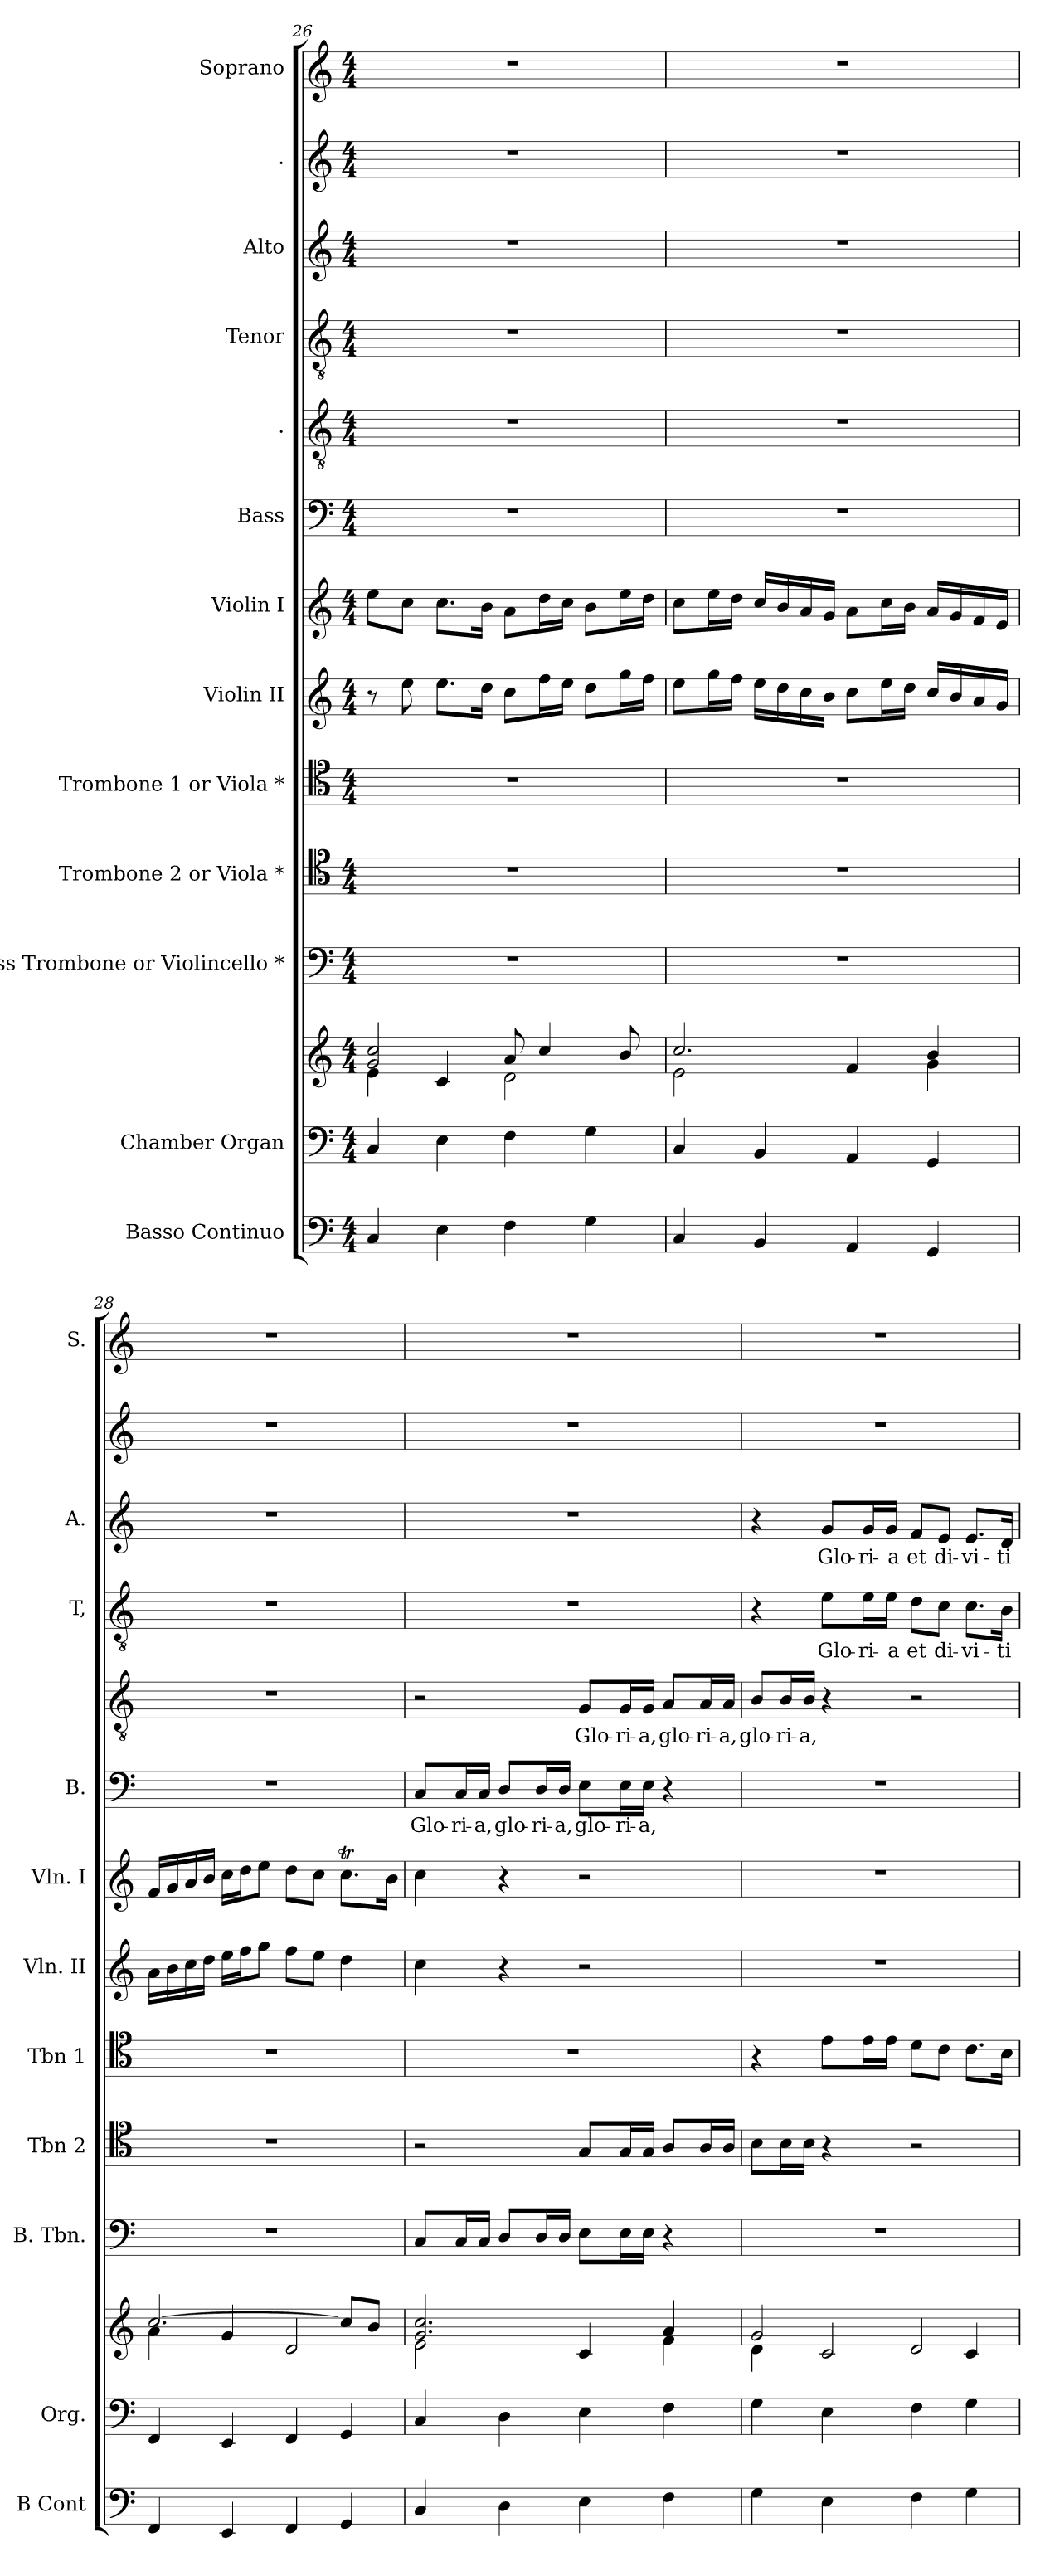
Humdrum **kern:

**kern	**kern	**kern	**kern	**kern	**kern	**kern	**kern	**kern	**text	**kern	**text	**kern	**text	**kern	**text	**kern	**kern
*part13	*part12	*part12	*part11	*part10	*part9	*part8	*part7	*part6	*part6	*part5	*part5	*part4	*part4	*part3	*part3	*part2	*part1
*staff14	*staff13	*staff12	*staff11	*staff10	*staff9	*staff8	*staff7	*staff6	*staff6	*staff5	*staff5	*staff4	*staff4	*staff3	*staff3	*staff2	*staff1
*I"Basso  Continuo	*I"Chamber  Organ	*	*I"Bass Trombone or Violincello *	*I"Trombone 2 or Viola *	*I"Trombone 1 or Viola *	*I"Violin II	*I"Violin I	*I"Bass	*	*I".	*	*I"Tenor	*	*I"Alto	*	*I".	*I"Soprano
*I'B Cont	*I'Org.	*	*I'B. Tbn.	*I'Tbn 2	*I'Tbn 1	*I'Vln. II	*I'Vln. I	*I'B.	*	*	*	*I'T,	*	*I'A.	*	*	*I'S.
*clefF4	*clefF4	*clefG2	*clefF4	*clefC4	*clefC4	*clefG2	*clefG2	*clefF4	*	*clefGv2	*	*clefGv2	*	*clefG2	*	*clefG2	*clefG2
*ITrd7c12	*	*	*	*	*	*	*	*	*	*ITrd7c12	*	*ITrd7c12	*	*	*	*	*
*k[]	*k[]	*k[]	*k[]	*k[]	*k[]	*k[]	*k[]	*k[]	*	*k[]	*	*k[]	*	*k[]	*	*k[]	*k[]
*M4/4	*M4/4	*M4/4	*M4/4	*M4/4	*M4/4	*M4/4	*M4/4	*M4/4	*	*M4/4	*	*M4/4	*	*M4/4	*	*M4/4	*M4/4
=26	=26	=26	=26	=26	=26	=26	=26	=26	=26	=26	=26	=26	=26	=26	=26	=26	=26
*	*	*^	*	*	*	*	*^	*	*	*	*	*	*	*	*	*	*
4CC/	4C/	2g/ 2cc/	4e\	1r	1r	1r	8r	8ee\L	2ryy	1r	.	1r	.	1r	.	1r	.	1r	1r
.	.	.	.	.	.	.	8ee\	8cc\J	.	.	.	.	.	.	.	.	.	.	.
4EE\	4E\	.	4c/	.	.	.	8.ee\L	8.cc\L	.	.	.	.	.	.	.	.	.	.	.
.	.	.	.	.	.	.	16dd\Jk	16b\Jk	.	.	.	.	.	.	.	.	.	.	.
4FF\	4F\	8a/	2d\	.	.	.	8cc\L	8a\L	2ryy	.	.	.	.	.	.	.	.	.	.
.	.	4cc/	.	.	.	.	16ff\L	16dd\L	.	.	.	.	.	.	.	.	.	.	.
.	.	.	.	.	.	.	16ee\JJ	16cc\JJ	.	.	.	.	.	.	.	.	.	.	.
4GG\	4G\	.	.	.	.	.	8dd\L	8b\L	.	.	.	.	.	.	.	.	.	.	.
.	.	8b/	.	.	.	.	16gg\L	16ee\L	.	.	.	.	.	.	.	.	.	.	.
.	.	.	.	.	.	.	16ff\JJ	16dd\JJ	.	.	.	.	.	.	.	.	.	.	.
*	*	*	*	*	*	*	*	*v	*v	*	*	*	*	*	*	*	*	*	*
!!LO:PB:g=z
=27	=27	=27	=27	=27	=27	=27	=27	=27	=27	=27	=27	=27	=27	=27	=27	=27	=27	=27
4CC/	4C/	2.cc/	2e\	1r	1r	1r	8ee\L	8cc\L	1r	.	1r	.	1r	.	1r	.	1r	1r
.	.	.	.	.	.	.	16gg\L	16ee\L	.	.	.	.	.	.	.	.	.	.
.	.	.	.	.	.	.	16ff\JJ	16dd\JJ	.	.	.	.	.	.	.	.	.	.
4BBB/	4BB/	.	.	.	.	.	16ee\LL	16cc/LL	.	.	.	.	.	.	.	.	.	.
.	.	.	.	.	.	.	16dd\	16b/	.	.	.	.	.	.	.	.	.	.
.	.	.	.	.	.	.	16cc\	16a/	.	.	.	.	.	.	.	.	.	.
.	.	.	.	.	.	.	16b\JJ	16g/JJ	.	.	.	.	.	.	.	.	.	.
4AAA/	4AA/	.	4f/	.	.	.	8cc\L	8a\L	.	.	.	.	.	.	.	.	.	.
.	.	.	.	.	.	.	16ee\L	16cc\L	.	.	.	.	.	.	.	.	.	.
.	.	.	.	.	.	.	16dd\JJ	16b\JJ	.	.	.	.	.	.	.	.	.	.
4GGG/	4GG/	4b/	4g\	.	.	.	16cc/LL	16a/LL	.	.	.	.	.	.	.	.	.	.
.	.	.	.	.	.	.	16b/	16g/	.	.	.	.	.	.	.	.	.	.
.	.	.	.	.	.	.	16a/	16f/	.	.	.	.	.	.	.	.	.	.
.	.	.	.	.	.	.	16g/JJ	16e/JJ	.	.	.	.	.	.	.	.	.	.
=28	=28	=28	=28	=28	=28	=28	=28	=28	=28	=28	=28	=28	=28	=28	=28	=28	=28	=28
4FFF/	4FF/	[2.cc/	4a\	1r	1r	1r	16a\LL	16f/LL	1r	.	1r	.	1r	.	1r	.	1r	1r
.	.	.	.	.	.	.	16b\	16g/	.	.	.	.	.	.	.	.	.	.
.	.	.	.	.	.	.	16cc\	16a/	.	.	.	.	.	.	.	.	.	.
.	.	.	.	.	.	.	16dd\JJ	16b/JJ	.	.	.	.	.	.	.	.	.	.
4EEE/	4EE/	.	4g/	.	.	.	16ee\LL	16cc\LL	.	.	.	.	.	.	.	.	.	.
.	.	.	.	.	.	.	16ff\J	16dd\J	.	.	.	.	.	.	.	.	.	.
.	.	.	.	.	.	.	8gg\J	8ee\J	.	.	.	.	.	.	.	.	.	.
4FFF/	4FF/	.	2d/	.	.	.	8ff\L	8dd\L	.	.	.	.	.	.	.	.	.	.
.	.	.	.	.	.	.	8ee\J	8cc\J	.	.	.	.	.	.	.	.	.	.
4GGG/	4GG/	8cc/L]	.	.	.	.	4dd\	8.ccT\L	.	.	.	.	.	.	.	.	.	.
.	.	8b/J	.	.	.	.	.	.	.	.	.	.	.	.	.	.	.	.
.	.	.	.	.	.	.	.	16b\Jk	.	.	.	.	.	.	.	.	.	.
=29	=29	=29	=29	=29	=29	=29	=29	=29	=29	=29	=29	=29	=29	=29	=29	=29	=29	=29
!	!	!	!	!	!	!	!	!	!	!LO:LY:b	!	!	!	!	!	!	!	!
4CC/	4C/	2.g/ 2.cc/	2e\	8C/L	2r	1r	4cc\	4cc\	8C/L	Glo-	2r	.	1r	.	1r	.	1r	1r
!	!	!	!	!	!	!	!	!	!	!LO:LY:b	!	!	!	!	!	!	!	!
.	.	.	.	16C/L	.	.	.	.	16C/L	-ri-	.	.	.	.	.	.	.	.
!	!	!	!	!	!	!	!	!	!	!LO:LY:b	!	!	!	!	!	!	!	!
.	.	.	.	16C/JJ	.	.	.	.	16C/JJ	-a,	.	.	.	.	.	.	.	.
!	!	!	!	!	!	!	!	!	!	!LO:LY:b	!	!	!	!	!	!	!	!
4DD\	4D\	.	.	8D/L	.	.	4r	4r	8D/L	glo-	.	.	.	.	.	.	.	.
!	!	!	!	!	!	!	!	!	!	!LO:LY:b	!	!	!	!	!	!	!	!
.	.	.	.	16D/L	.	.	.	.	16D/L	-ri-	.	.	.	.	.	.	.	.
!	!	!	!	!	!	!	!	!	!	!LO:LY:b	!	!	!	!	!	!	!	!
.	.	.	.	16D/JJ	.	.	.	.	16D/JJ	-a,	.	.	.	.	.	.	.	.
!	!	!	!	!	!	!	!	!	!	!LO:LY:b	!	!LO:LY:b	!	!	!	!	!	!
4EE\	4E\	.	4c/	8E\L	8G/L	.	2r	2r	8E\L	glo-	8GG/L	Glo-	.	.	.	.	.	.
!	!	!	!	!	!	!	!	!	!	!LO:LY:b	!	!LO:LY:b	!	!	!	!	!	!
.	.	.	.	16E\L	16G/L	.	.	.	16E\L	-ri-	16GG/L	-ri-	.	.	.	.	.	.
!	!	!	!	!	!	!	!	!	!	!LO:LY:b	!	!LO:LY:b	!	!	!	!	!	!
.	.	.	.	16E\JJ	16G/JJ	.	.	.	16E\JJ	-a,	16GG/JJ	-a,	.	.	.	.	.	.
!	!	!	!	!	!	!	!	!	!	!	!	!LO:LY:b	!	!	!	!	!	!
4FF\	4F\	4a/	4f\	4r	8A/L	.	.	.	4r	.	8AA/L	glo-	.	.	.	.	.	.
!	!	!	!	!	!	!	!	!	!	!	!	!LO:LY:b	!	!	!	!	!	!
.	.	.	.	.	16A/L	.	.	.	.	.	16AA/L	-ri-	.	.	.	.	.	.
!	!	!	!	!	!	!	!	!	!	!	!	!LO:LY:b	!	!	!	!	!	!
.	.	.	.	.	16A/JJ	.	.	.	.	.	16AA/JJ	-a,	.	.	.	.	.	.
!!LO:PB:g=z
=30	=30	=30	=30	=30	=30	=30	=30	=30	=30	=30	=30	=30	=30	=30	=30	=30	=30	=30
!	!	!	!	!	!	!	!	!	!	!	!	!LO:LY:b	!	!	!	!	!	!
4GG\	4G\	2g/	4d\	1r	8B\L	4r	1r	1r	1r	.	8BB/L	glo-	4r	.	4r	.	1r	1r
!	!	!	!	!	!	!	!	!	!	!	!	!LO:LY:b	!	!	!	!	!	!
.	.	.	.	.	16B\L	.	.	.	.	.	16BB/L	-ri-	.	.	.	.	.	.
!	!	!	!	!	!	!	!	!	!	!	!	!LO:LY:b	!	!	!	!	!	!
.	.	.	.	.	16B\JJ	.	.	.	.	.	16BB/JJ	-a,	.	.	.	.	.	.
!	!	!	!	!	!	!	!	!	!	!	!	!	!	!LO:LY:b	!	!LO:LY:b	!	!
4EE\	4E\	.	2c/	.	4r	8e\L	.	.	.	.	4r	.	8E\L	Glo-	8g/L	Glo-	.	.
!	!	!	!	!	!	!	!	!	!	!	!	!	!	!LO:LY:b	!	!LO:LY:b	!	!
.	.	.	.	.	.	16e\L	.	.	.	.	.	.	16E\L	-ri-	16g/L	-ri-	.	.
!	!	!	!	!	!	!	!	!	!	!	!	!	!	!LO:LY:b	!	!LO:LY:b	!	!
.	.	.	.	.	.	16e\JJ	.	.	.	.	.	.	16E\JJ	-a	16g/JJ	-a	.	.
!	!	!	!	!	!	!	!	!	!	!	!	!	!	!LO:LY:b	!	!LO:LY:b	!	!
4FF\	4F\	2d/	.	.	2r	8d\L	.	.	.	.	2r	.	8D\L	et	8f/L	et	.	.
!	!	!	!	!	!	!	!	!	!	!	!	!	!	!LO:LY:b	!	!LO:LY:b	!	!
.	.	.	.	.	.	8c\J	.	.	.	.	.	.	8C\J	di-	8e/J	di-	.	.
!	!	!	!	!	!	!	!	!	!	!	!	!	!	!LO:LY:b	!	!LO:LY:b	!	!
4GG\	4G\	.	4c/	.	.	8.c\L	.	.	.	.	.	.	8.C\L	-vi-	8.e/L	-vi-	.	.
!	!	!	!	!	!	!	!	!	!	!	!	!	!	!LO:LY:b	!	!LO:LY:b	!	!
.	.	.	.	.	.	16B\Jk	.	.	.	.	.	.	16BB\Jk	-ti-	16d/Jk	-ti-	.	.
*	*	*v	*v	*	*	*	*	*	*	*	*	*	*	*	*	*	*	*
=	=	=	=	=	=	=	=	=	=	=	=	=	=	=	=	=	=
*-	*-	*-	*-	*-	*-	*-	*-	*-	*-	*-	*-	*-	*-	*-	*-	*-	*-
